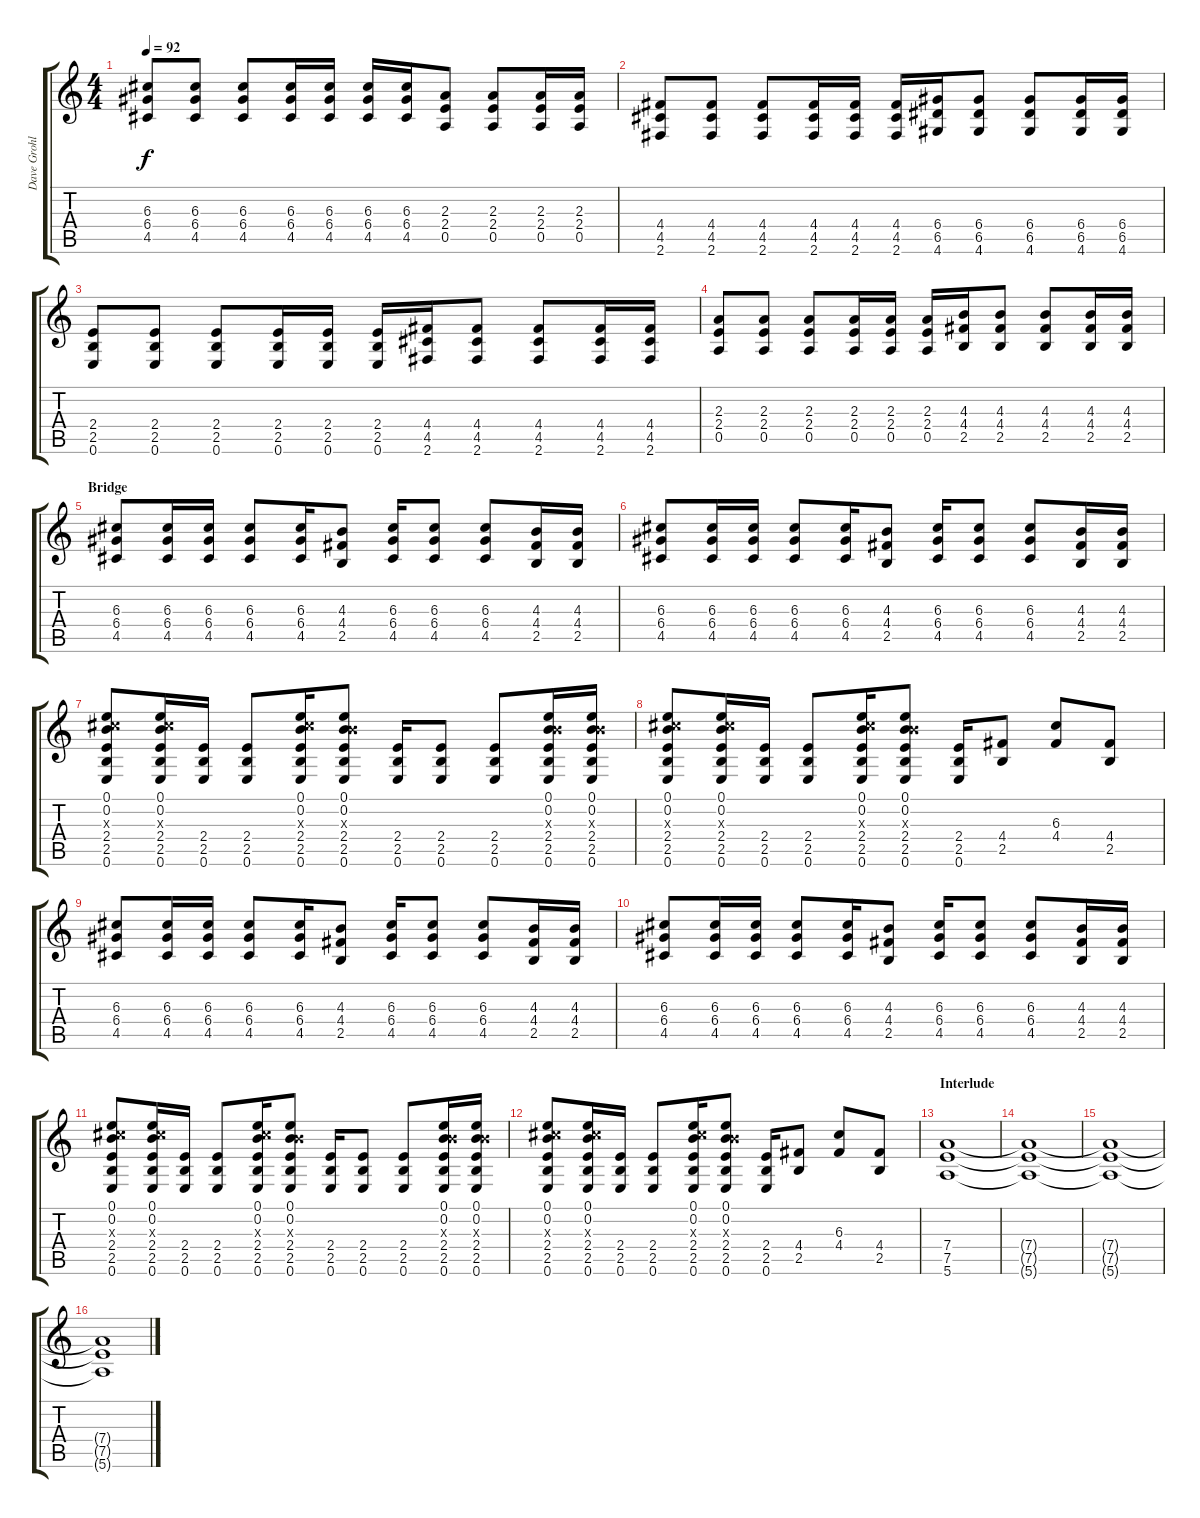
\track ("Dave Grohl (Guitar)" "Dave Grohl") {instrument overdrivenguitar}
\staff {score tabs}
\tuning (E4 B3 G3 D3 A2 E2) {hide}
\ts (4 4)
\tempo 92
\clef g2
\ks c
(6.3 6.4 4.5).8{dy f} (6.3 6.4 4.5).8 (6.3 6.4 4.5).8 (6.3 6.4 4.5).16 (6.3 6.4 4.5).16 (6.3 6.4 4.5).16 (6.3 6.4 4.5).16 (2.3 2.4 0.5).8 (2.3 2.4 0.5).8 (2.3 2.4 0.5).16 (2.3 2.4 0.5).16 |
(4.4 4.5 2.6).8 (4.4 4.5 2.6).8 (4.4 4.5 2.6).8 (4.4 4.5 2.6).16 (4.4 4.5 2.6).16 (4.4 4.5 2.6).16 (6.4 6.5 4.6).16 (6.4 6.5 4.6).8 (6.4 6.5 4.6).8 (6.4 6.5 4.6).16 (6.4 6.5 4.6).16 |
(2.4 2.5 0.6).8 (2.4 2.5 0.6).8 (2.4 2.5 0.6).8 (2.4 2.5 0.6).16 (2.4 2.5 0.6).16 (2.4 2.5 0.6).16 (4.4 4.5 2.6).16 (4.4 4.5 2.6).8 (4.4 4.5 2.6).8 (4.4 4.5 2.6).16 (4.4 4.5 2.6).16 |
(2.3 2.4 0.5).8 (2.3 2.4 0.5).8 (2.3 2.4 0.5).8 (2.3 2.4 0.5).16 (2.3 2.4 0.5).16 (2.3 2.4 0.5).16 (4.3 4.4 2.5).16 (4.3 4.4 2.5).8 (4.3 4.4 2.5).8 (4.3 4.4 2.5).16 (4.3 4.4 2.5).16 |
\section ("" "Bridge")
(6.3 6.4 4.5).8 (6.3 6.4 4.5).16 (6.3 6.4 4.5).16 (6.3 6.4 4.5).8 (6.3 6.4 4.5).16 (4.3 4.4 2.5).8 (6.3 6.4 4.5).16 (6.3 6.4 4.5).8 (6.3 6.4 4.5).8 (4.3 4.4 2.5).16 (4.3 4.4 2.5).16 |
(6.3 6.4 4.5).8 (6.3 6.4 4.5).16 (6.3 6.4 4.5).16 (6.3 6.4 4.5).8 (6.3 6.4 4.5).16 (4.3 4.4 2.5).8 (6.3 6.4 4.5).16 (6.3 6.4 4.5).8 (6.3 6.4 4.5).8 (4.3 4.4 2.5).16 (4.3 4.4 2.5).16 |
(0.1 0.2 6.3{x} 2.4 2.5 0.6).8 (0.1 0.2 6.3{x} 2.4 2.5 0.6).16 (2.4 2.5 0.6).16 (2.4 2.5 0.6).8 (0.1 0.2 6.3{x} 2.4 2.5 0.6).16 (0.1 0.2 4.3{x} 2.4 2.5 0.6).8 (2.4 2.5 0.6).16 (2.4 2.5 0.6).8 (2.4 2.5 0.6).8 (0.1 0.2 4.3{x} 2.4 2.5 0.6).16 (0.1 0.2 4.3{x} 2.4 2.5 0.6).16 |
(0.1 0.2 6.3{x} 2.4 2.5 0.6).8 (0.1 0.2 6.3{x} 2.4 2.5 0.6).16 (2.4 2.5 0.6).16 (2.4 2.5 0.6).8 (0.1 0.2 6.3{x} 2.4 2.5 0.6).16 (0.1 0.2 4.3{x} 2.4 2.5 0.6).8 (2.4 2.5 0.6).16 (4.4 2.5).8 (6.3 4.4).8 (4.4 2.5).8 |
(6.3 6.4 4.5).8 (6.3 6.4 4.5).16 (6.3 6.4 4.5).16 (6.3 6.4 4.5).8 (6.3 6.4 4.5).16 (4.3 4.4 2.5).8 (6.3 6.4 4.5).16 (6.3 6.4 4.5).8 (6.3 6.4 4.5).8 (4.3 4.4 2.5).16 (4.3 4.4 2.5).16 |
(6.3 6.4 4.5).8 (6.3 6.4 4.5).16 (6.3 6.4 4.5).16 (6.3 6.4 4.5).8 (6.3 6.4 4.5).16 (4.3 4.4 2.5).8 (6.3 6.4 4.5).16 (6.3 6.4 4.5).8 (6.3 6.4 4.5).8 (4.3 4.4 2.5).16 (4.3 4.4 2.5).16 |
(0.1 0.2 6.3{x} 2.4 2.5 0.6).8 (0.1 0.2 6.3{x} 2.4 2.5 0.6).16 (2.4 2.5 0.6).16 (2.4 2.5 0.6).8 (0.1 0.2 6.3{x} 2.4 2.5 0.6).16 (0.1 0.2 4.3{x} 2.4 2.5 0.6).8 (2.4 2.5 0.6).16 (2.4 2.5 0.6).8 (2.4 2.5 0.6).8 (0.1 0.2 4.3{x} 2.4 2.5 0.6).16 (0.1 0.2 4.3{x} 2.4 2.5 0.6).16 |
(0.1 0.2 6.3{x} 2.4 2.5 0.6).8 (0.1 0.2 6.3{x} 2.4 2.5 0.6).16 (2.4 2.5 0.6).16 (2.4 2.5 0.6).8 (0.1 0.2 6.3{x} 2.4 2.5 0.6).16 (0.1 0.2 4.3{x} 2.4 2.5 0.6).8 (2.4 2.5 0.6).16 (4.4 2.5).8 (6.3 4.4).8 (4.4 2.5).8 |
\section ("" "Interlude")
(7.4 7.5 5.6).1{volume 0} |
(7.4{t} 7.5{t} 5.6{t}).1 |
(7.4{t} 7.5{t} 5.6{t}).1 |
(7.4{t} 7.5{t} 5.6{t}).1
